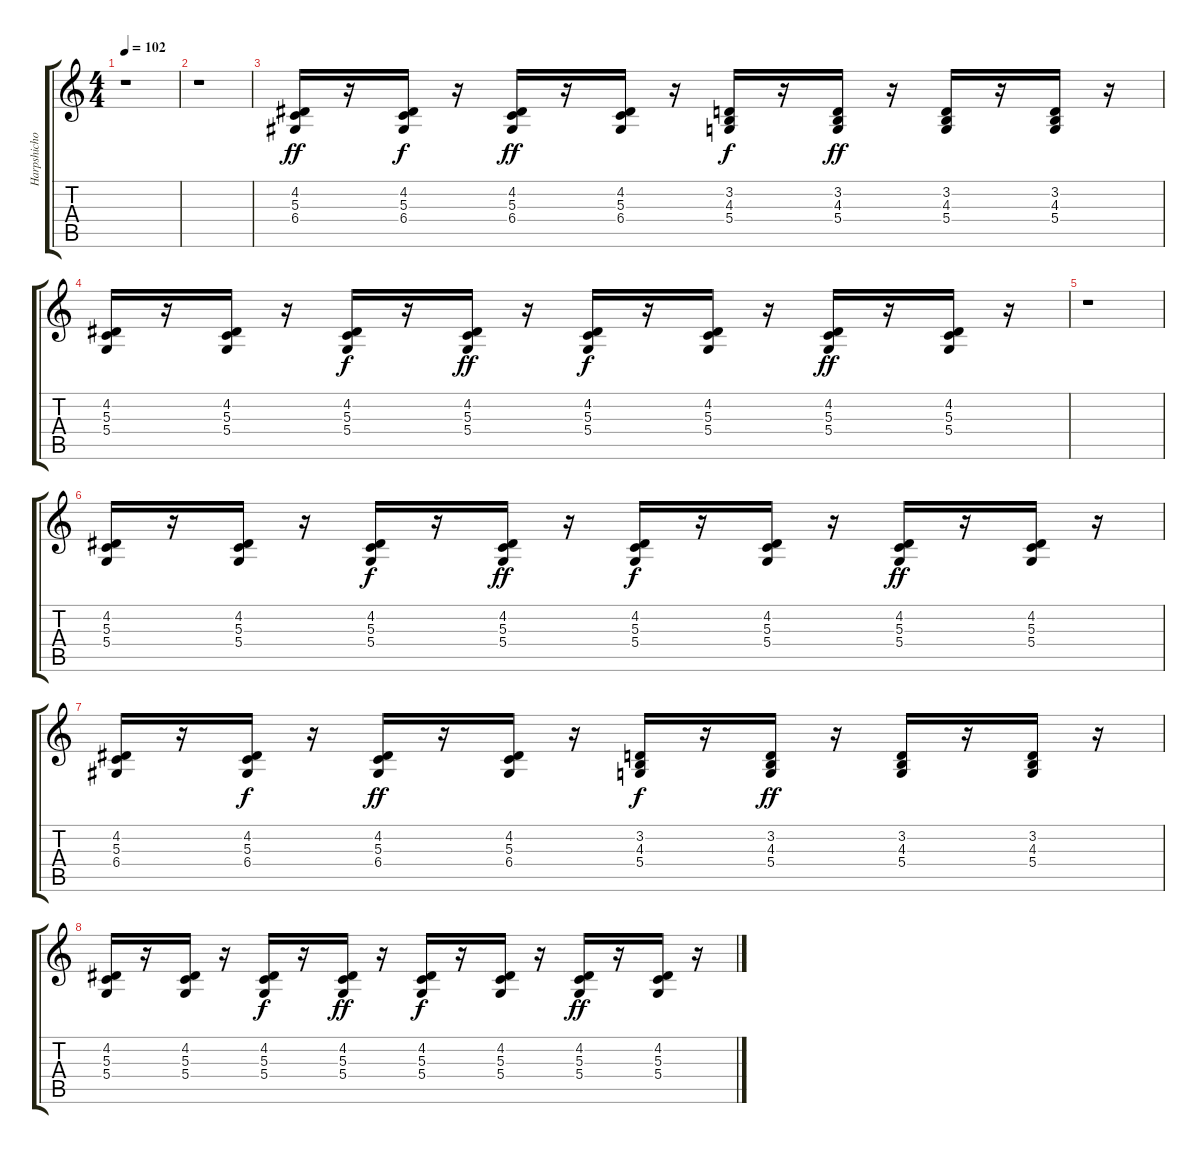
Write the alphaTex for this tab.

\track ("Harpshichord" "Harpshicho") {instrument harpsichord}
\staff {score tabs}
\tuning (E4 B3 G3 D3 A2 E2) {hide}
\ts (4 4)
\tempo 102
\clef g2
\ks c
r.1{dy ff} |
r.1 |
(4.2 5.3 6.4).16 r.16 (4.2 5.3 6.4).16{dy f} r.16 (4.2 5.3 6.4).16{dy ff} r.16 (4.2 5.3 6.4).16 r.16 (3.2 4.3 5.4).16{dy f} r.16 (3.2 4.3 5.4).16{dy ff} r.16 (3.2 4.3 5.4).16 r.16 (3.2 4.3 5.4).16 r.16 |
(4.2 5.3 5.4).16 r.16 (4.2 5.3 5.4).16 r.16 (4.2 5.3 5.4).16{dy f} r.16 (4.2 5.3 5.4).16{dy ff} r.16 (4.2 5.3 5.4).16{dy f} r.16 (4.2 5.3 5.4).16 r.16 (4.2 5.3 5.4).16{dy ff} r.16 (4.2 5.3 5.4).16 r.16 |
r.1 |
(4.2 5.3 5.4).16 r.16 (4.2 5.3 5.4).16 r.16 (4.2 5.3 5.4).16{dy f} r.16 (4.2 5.3 5.4).16{dy ff} r.16 (4.2 5.3 5.4).16{dy f} r.16 (4.2 5.3 5.4).16 r.16 (4.2 5.3 5.4).16{dy ff} r.16 (4.2 5.3 5.4).16 r.16 |
(4.2 5.3 6.4).16 r.16 (4.2 5.3 6.4).16{dy f} r.16 (4.2 5.3 6.4).16{dy ff} r.16 (4.2 5.3 6.4).16 r.16 (3.2 4.3 5.4).16{dy f} r.16 (3.2 4.3 5.4).16{dy ff} r.16 (3.2 4.3 5.4).16 r.16 (3.2 4.3 5.4).16 r.16 |
(4.2 5.3 5.4).16 r.16 (4.2 5.3 5.4).16 r.16 (4.2 5.3 5.4).16{dy f} r.16 (4.2 5.3 5.4).16{dy ff} r.16 (4.2 5.3 5.4).16{dy f} r.16 (4.2 5.3 5.4).16 r.16 (4.2 5.3 5.4).16{dy ff} r.16 (4.2 5.3 5.4).16 r.16
